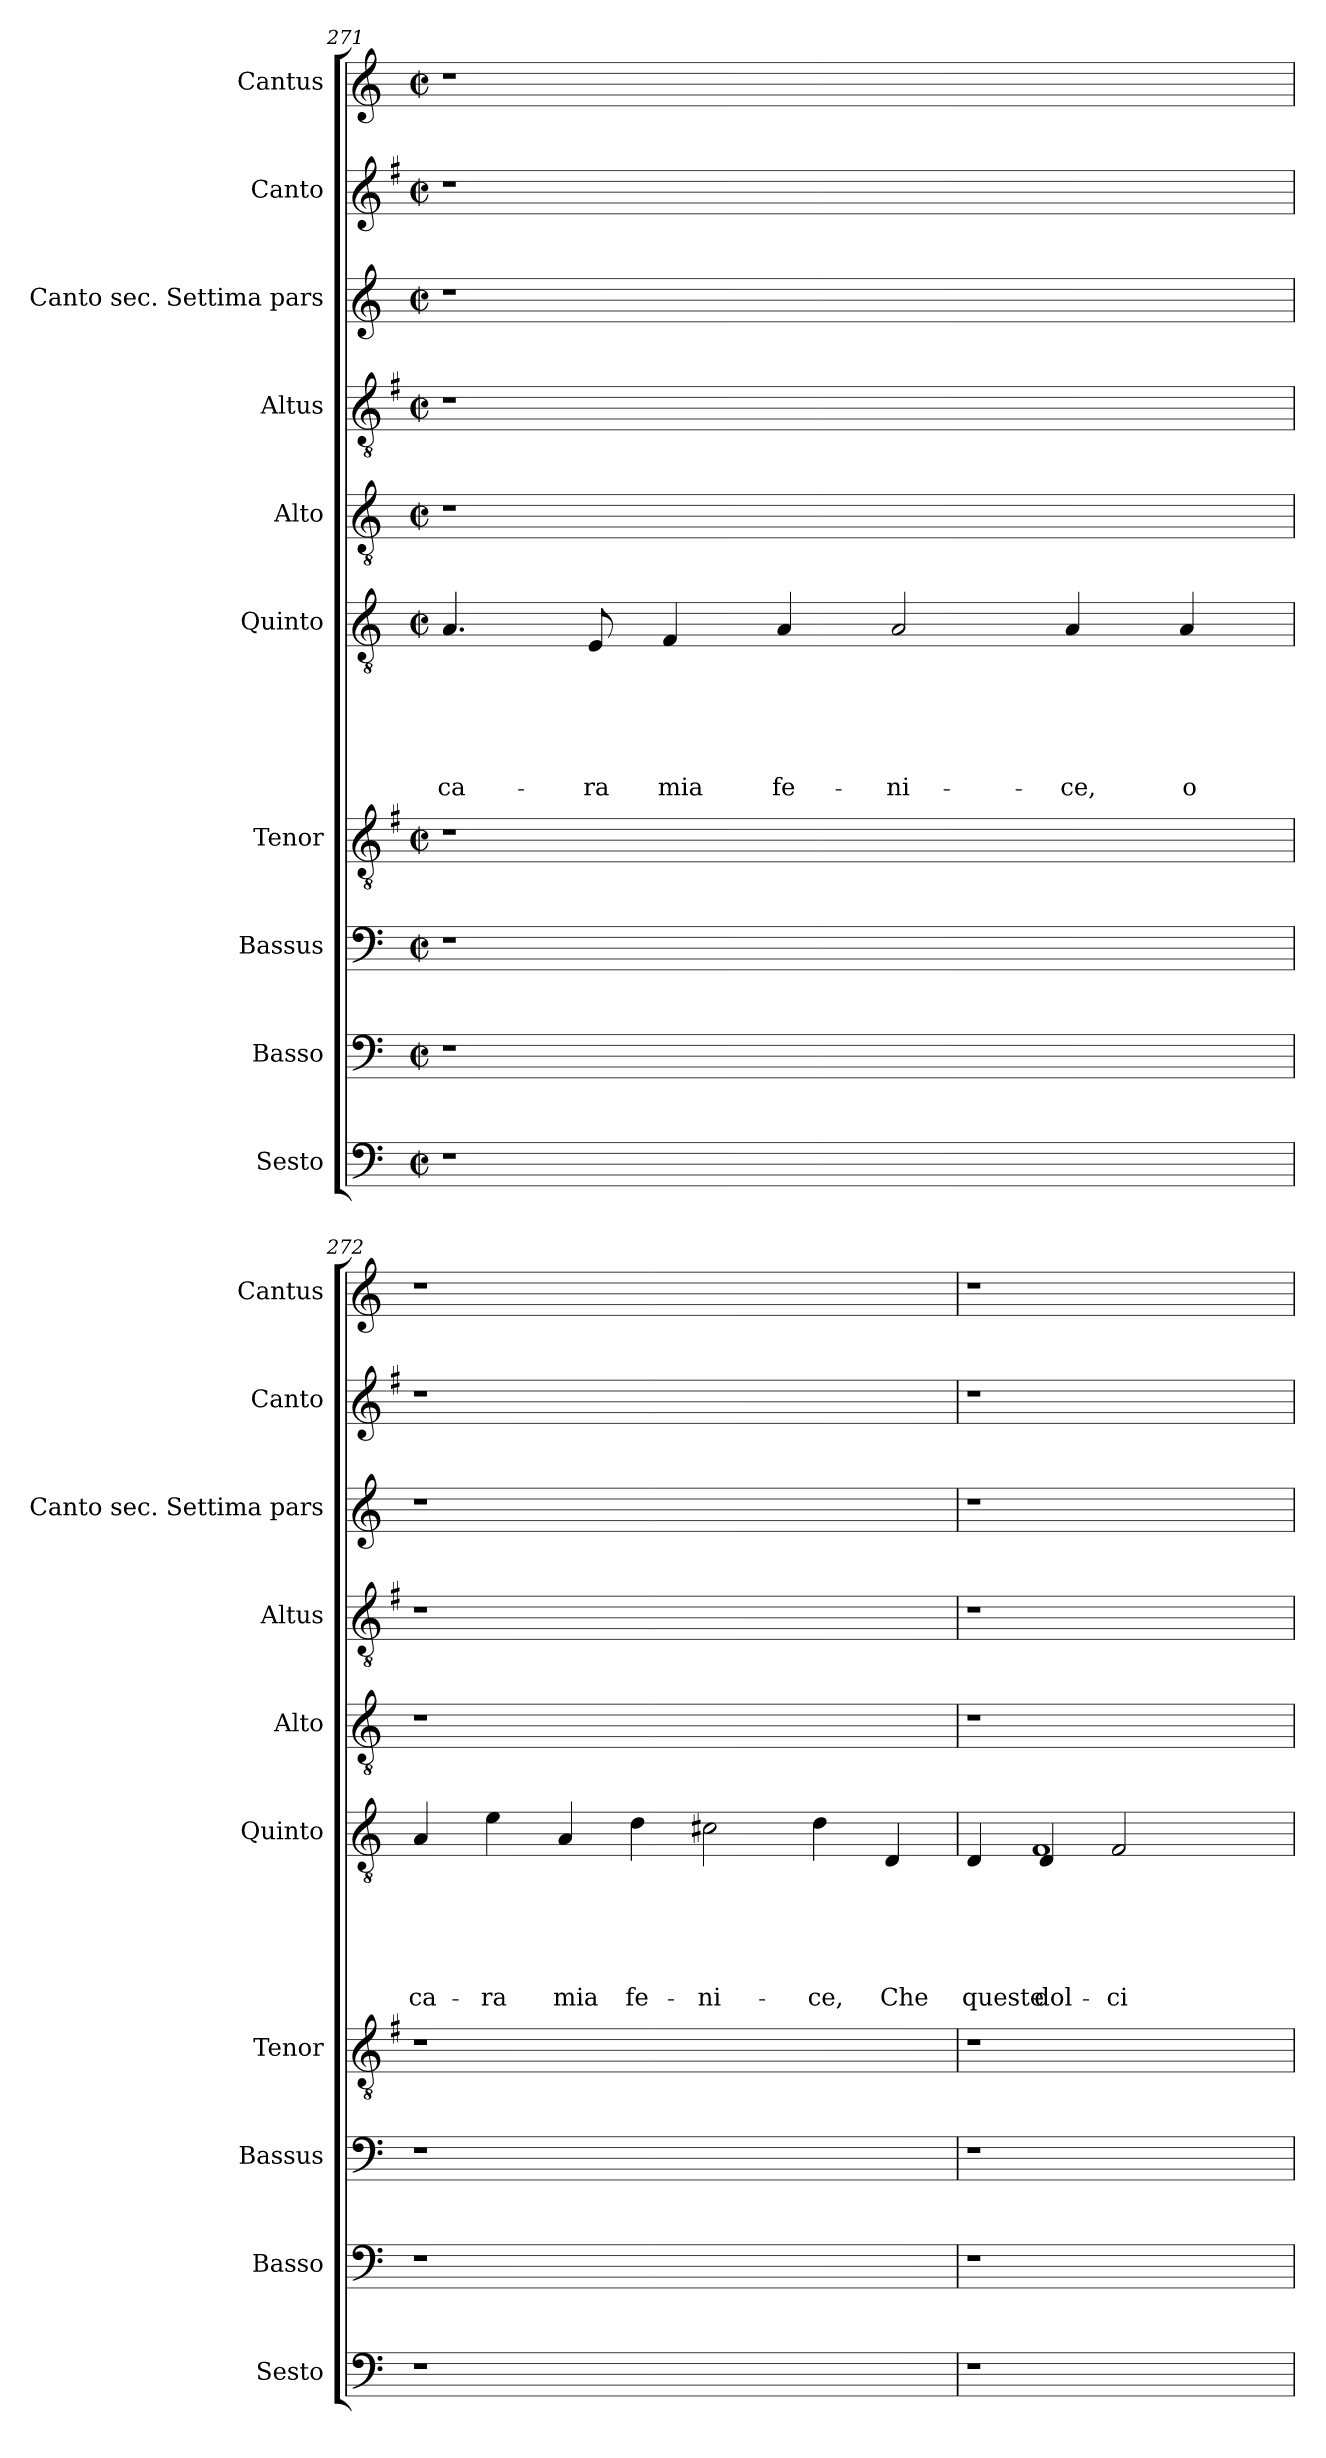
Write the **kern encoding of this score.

**kern	**kern	**kern	**kern	**kern	**text	**text	**text	**text	**text	**text	**kern	**kern	**kern	**kern	**kern
*part10	*part9	*part8	*part7	*part6	*part6	*part6	*part6	*part6	*part6	*part6	*part5	*part4	*part3	*part2	*part1
*staff10	*staff9	*staff8	*staff7	*staff6	*staff6	*staff6	*staff6	*staff6	*staff6	*staff6	*staff5	*staff4	*staff3	*staff2	*staff1
*I"Sesto	*I"Basso	*I"Bassus	*I"Tenor	*I"Quinto	*	*	*	*	*	*	*I"Alto	*I"Altus	*I"Canto sec. Settima pars	*I"Canto	*I"Cantus
*I'Sesto	*I'Basso	*I'Bassus	*I'Tenor	*I'Quinto	*	*	*	*	*	*	*I'Alto	*I'Altus	*I'Canto sec. Settima pars	*I'Canto	*I'Cantus
*clefF4	*clefF4	*clefF4	*clefGv2	*clefGv2	*	*	*	*	*	*	*clefGv2	*clefGv2	*clefG2	*clefG2	*clefG2
*k[]	*k[]	*k[]	*k[f#]	*k[]	*	*	*	*	*	*	*k[]	*k[f#]	*k[]	*k[f#]	*k[]
*C:	*C:	*C:	*G:	*C:	*	*	*	*	*	*	*C:	*G:	*C:	*G:	*C:
*M2/2	*M2/2	*M2/2	*M2/2	*M2/2	*	*	*	*	*	*	*M2/2	*M2/2	*M2/2	*M2/2	*M2/2
*met(c|)	*met(c|)	*met(c|)	*met(c|)	*met(c|)	*	*	*	*	*	*	*met(c|)	*met(c|)	*met(c|)	*met(c|)	*met(c|)
=271	=271	=271	=271	=271	=271	=271	=271	=271	=271	=271	=271	=271	=271	=271	=271
!	!	!	!	!	!	!	!	!	!	!LO:LY:b	!	!	!	!	!
1r	1r	1r	1r	4.A/	.	.	.	.	.	ca-	1r	1r	1r	1r	1r
!	!	!	!	!	!	!	!	!	!	!LO:LY:b	!	!	!	!	!
.	.	.	.	8E/	.	.	.	.	.	-ra	.	.	.	.	.
!	!	!	!	!	!	!	!	!	!	!LO:LY:b	!	!	!	!	!
.	.	.	.	4F/	.	.	.	.	.	mia	.	.	.	.	.
!	!	!	!	!	!	!	!	!	!	!LO:LY:b	!	!	!	!	!
.	.	.	.	4A/	.	.	.	.	.	fe-	.	.	.	.	.
!	!	!	!	!	!	!	!	!	!	!LO:LY:b	!	!	!	!	!
1ryy	1ryy	1ryy	1ryy	2A/	.	.	.	.	.	-ni-	1ryy	1ryy	1ryy	1ryy	1ryy
!	!	!	!	!	!	!	!	!	!	!LO:LY:b	!	!	!	!	!
.	.	.	.	4A/	.	.	.	.	.	-ce,	.	.	.	.	.
!	!	!	!	!	!	!	!	!	!	!LO:LY:b	!	!	!	!	!
.	.	.	.	4A/	.	.	.	.	.	o	.	.	.	.	.
=272	=272	=272	=272	=272	=272	=272	=272	=272	=272	=272	=272	=272	=272	=272	=272
!	!	!	!	!	!	!	!	!	!	!LO:LY:b	!	!	!	!	!
1r	1r	1r	1r	4A/	.	.	.	.	.	ca-	1r	1r	1r	1r	1r
!	!	!	!	!	!	!	!	!	!	!LO:LY:b	!	!	!	!	!
.	.	.	.	4e\	.	.	.	.	.	-ra	.	.	.	.	.
!	!	!	!	!	!	!	!	!	!	!LO:LY:b	!	!	!	!	!
.	.	.	.	4A/	.	.	.	.	.	mia	.	.	.	.	.
!	!	!	!	!	!	!	!	!	!	!LO:LY:b	!	!	!	!	!
.	.	.	.	4d\	.	.	.	.	.	fe-	.	.	.	.	.
!	!	!	!	!	!	!	!	!	!	!LO:LY:b	!	!	!	!	!
1ryy	1ryy	1ryy	1ryy	2c#X\	.	.	.	.	.	-ni-	1ryy	1ryy	1ryy	1ryy	1ryy
!	!	!	!	!	!	!	!	!	!	!LO:LY:b	!	!	!	!	!
.	.	.	.	4d\	.	.	.	.	.	-ce,	.	.	.	.	.
!	!	!	!	!	!	!	!	!	!	!LO:LY:b	!	!	!	!	!
.	.	.	.	4D/	.	.	.	.	.	Che	.	.	.	.	.
=273	=273	=273	=273	=273	=273	=273	=273	=273	=273	=273	=273	=273	=273	=273	=273
!	!	!	!	!	!	!	!	!	!	!LO:LY:b	!	!	!	!	!
*	*	*	*	*^	*	*	*	*	*	*	*	*	*	*	*
1r	1r	1r	1r	4D/	4ryy	.	.	.	.	.	queste	1r	1r	1r	1r	1r
!	!	!	!	!	!	!	!	!	!	!	!LO:LY:b	!	!	!	!	!
.	.	.	.	4D/	1F	.	.	.	.	.	dol-	.	.	.	.	.
!	!	!	!	!	!	!	!	!	!	!	!LO:LY:b	!	!	!	!	!
.	.	.	.	2F/	.	.	.	.	.	.	ci	.	.	.	.	.
4ryy	4ryy	4ryy	4ryy	4ryy	.	.	.	.	.	.	.	4ryy	4ryy	4ryy	4ryy	4ryy
*	*	*	*	*v	*v	*	*	*	*	*	*	*	*	*	*	*
=	=	=	=	=	=	=	=	=	=	=	=	=	=	=	=
*-	*-	*-	*-	*-	*-	*-	*-	*-	*-	*-	*-	*-	*-	*-	*-
